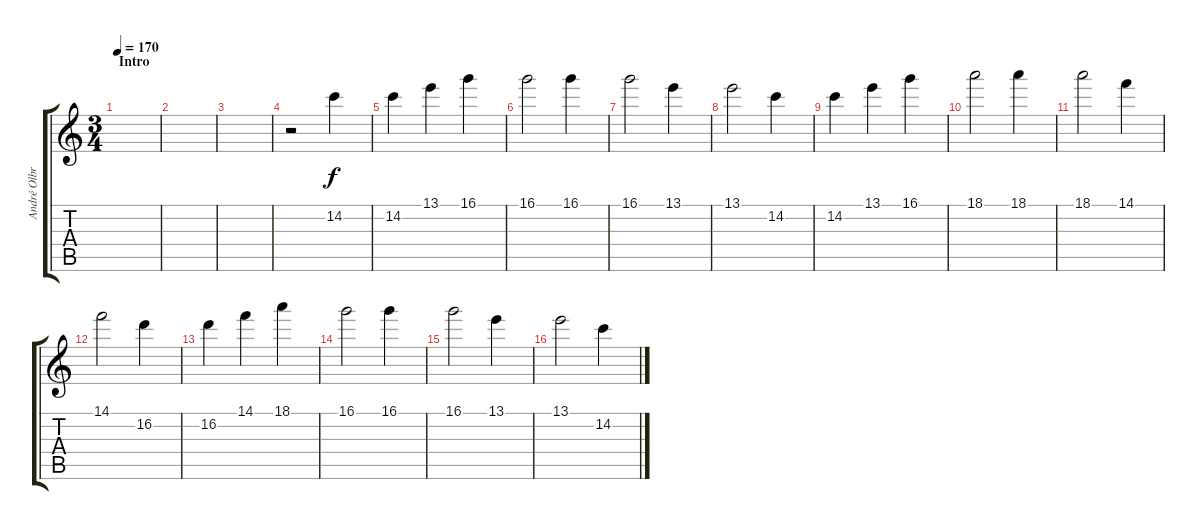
\track ("André Olbrich" "André Olbr") {instrument overdrivenguitar}
\staff {score tabs}
\tuning (Eb4 Bb3 Gb3 Db3 Ab2 Eb2) {hide}
\ts (3 4)
\section ("" "Intro")
\tempo 170
\tempo 200
\tempo 170
\clef g2
\ks c
|
|
|
r.2 14.2.4{instrument rockorgan} |
14.2.4 13.1.4 16.1.4 |
16.1.2 16.1.4 |
16.1.2 13.1.4 |
13.1.2 14.2.4 |
14.2.4 13.1.4 16.1.4 |
18.1.2 18.1.4 |
18.1.2 14.1.4 |
14.1.2 16.2.4 |
16.2.4 14.1.4 18.1.4 |
16.1.2 16.1.4 |
16.1.2 13.1.4 |
13.1.2 14.2.4
